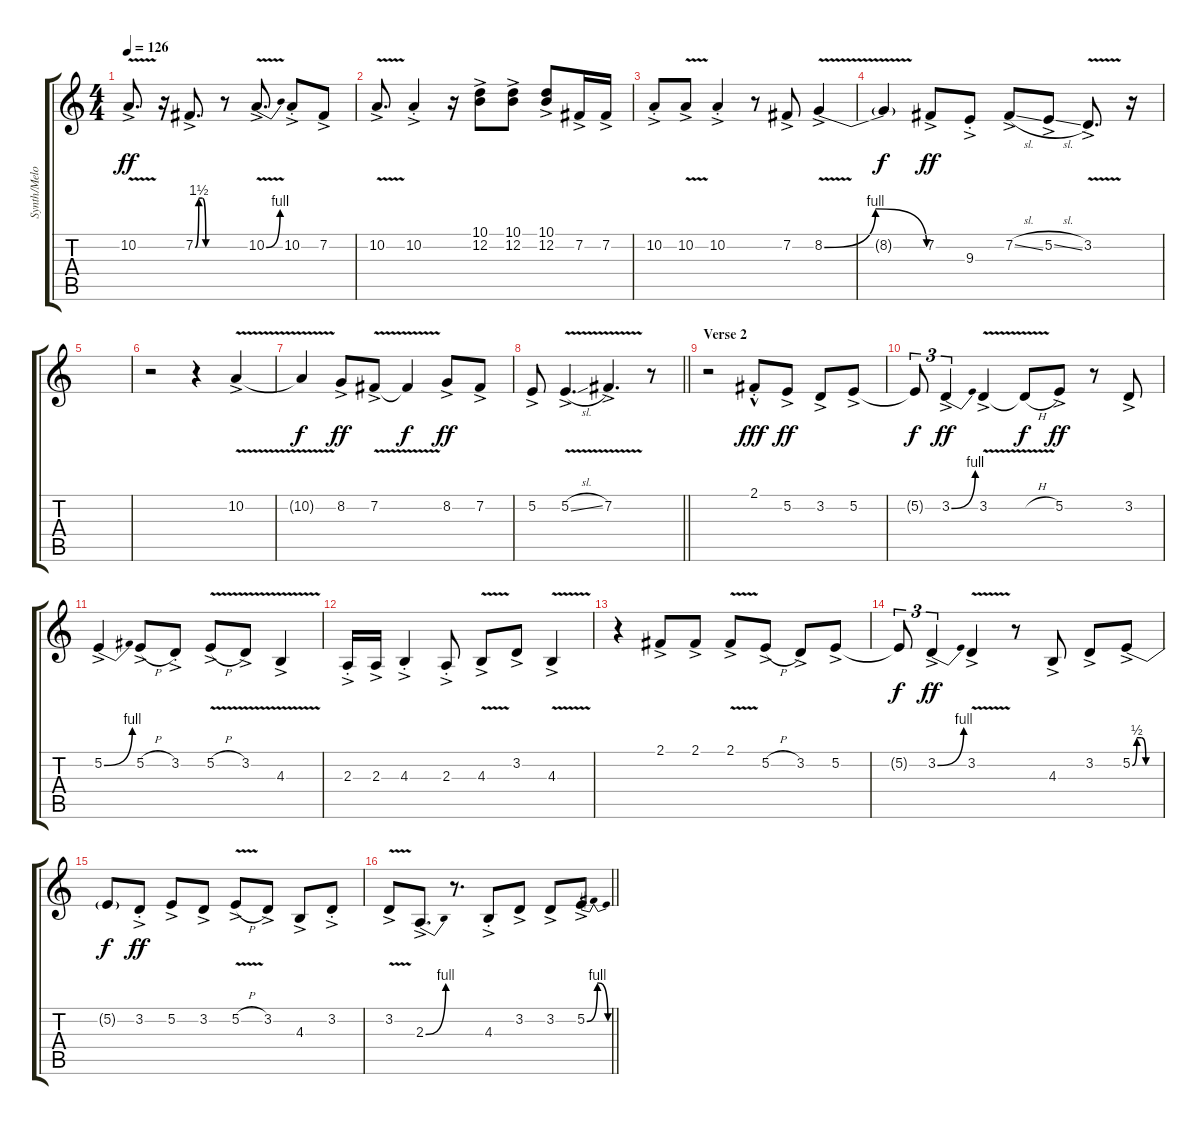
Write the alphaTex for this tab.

\track ("Synth/Melody" "Synth/Melo") {instrument lead1square}
\staff {score tabs}
\tuning (E4 B3 G3 D3 A2 E2) {hide}
\ts (4 4)
\tempo 126
\clef g2
\ks c
10.2{v ac}.8{d dy ff} r.16 7.2{be (custom 0 0 10 6 20 6 30 0 60 0) ac}.8{d} r.8 10.2{be (bend 0 0 60 4) v ac}.8{d} 10.2{ac st}.8 7.2{ac}.8 |
10.2{v ac}.8{d} 10.2{ac st}.4 r.16 (10.1{ac} 12.2{ac}).8 (10.1{ac} 12.2{ac}).8 (10.1{ac} 12.2{ac}).8 7.2{ac}.16 7.2{ac}.16 |
10.2{ac st}.8 10.2{v ac}.8 10.2{ac st}.4 r.8 7.2{ac}.8 8.2{be (bendrelease 0 0 10 4 45 4 60 0) v ac}.4 |
8.2{t}.4{dy f} 7.2{ac}.8{dy ff} 9.3{ac st}.8 7.2{sl ac}.8 5.2{sl ac}.8 3.2{v ac}.8{d} r.16 |
|
r.2 r.4 10.2{v ac}.4 |
10.2{t}.4{dy f} 8.2{ac}.8{dy ff} 7.2{v ac}.8 7.2{t}.4{dy f} 8.2{ac}.8{dy ff} 7.2{ac}.8 |
\barLineRight lightlight
5.2{ac}.8 5.2{v sl ac}.4{d} 7.2{v ac}.4{d} r.8 |
\section ("" "Verse 2")
r.2 2.1{hac st}.8{dy fff} 5.2{ac}.8{dy ff} 3.2{ac}.8 5.2{ac}.8 |
5.2{t}.8{tu (3 2) dy f} 3.2{be (bend 0 0 60 4) ac}.4{tu (3 2) dy ff} 3.2{v ac}.4 3.2{h t}.8{dy f} 5.2{ac}.8{dy ff} r.8 3.2{ac}.8 |
5.2{be (bend 0 0 60 4) ac}.4 5.2{h ac}.8 3.2{ac st}.8 5.2{v h ac}.8 3.2{v ac}.8 4.3{v ac}.4 |
2.3{ac st}.16 2.3{ac}.16 4.3{ac st}.4 2.3{ac st}.8 4.3{v ac}.8 3.2{ac}.8 4.3{v ac}.4 |
r.4 2.1{ac}.8 2.1{ac}.8 2.1{v ac}.8 5.2{h ac}.8 3.2{ac}.8 5.2{ac}.8 |
5.2{t}.8{tu (3 2) dy f} 3.2{be (bend 0 0 60 4) ac}.4{tu (3 2) dy ff} 3.2{v ac}.4 r.8 4.3{ac}.8 3.2{ac}.8 5.2{be (custom 0 0 10 2 20 2 30 0 60 0) ac}.8 |
5.2{t}.8{dy f} 3.2{ac st}.8{dy ff} 5.2{ac}.8 3.2{ac}.8 5.2{v h ac}.8 3.2{ac}.8 4.3{ac}.8 3.2{ac st}.8 |
\barLineRight lightlight
3.2{v ac}.8 2.3{be (bend 0 0 60 4) ac}.8{d} r.8{d} 4.3{ac st}.8 3.2{ac}.8 3.2{ac}.8 5.2{be (bendrelease 0 0 15 4 44 4 60 0) ac}.8
